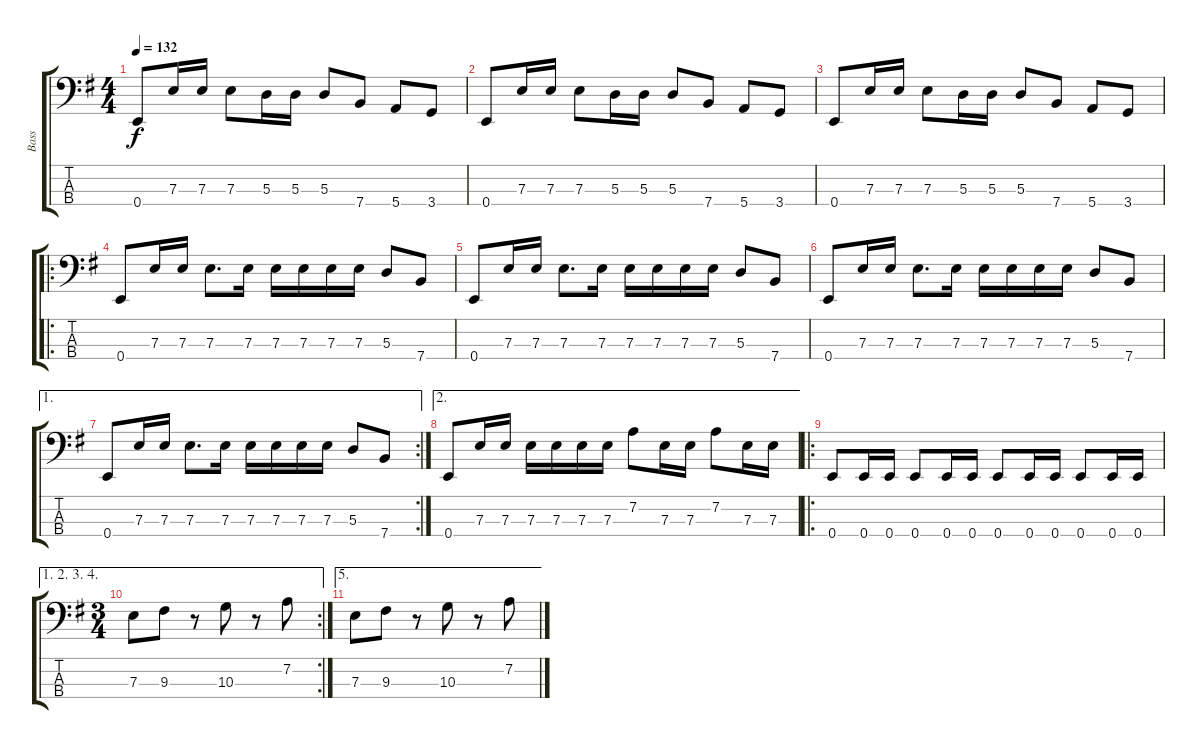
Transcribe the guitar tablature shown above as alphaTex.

\track ("Bass" "Bass") {instrument electricbasspick}
\staff {score tabs}
\tuning (G2 D2 A1 E1) {hide}
\ts (4 4)
\tempo 132
\clef f4
\ks g
0.4.8{dy f} 7.3.16 7.3.16 7.3.8 5.3.16 5.3.16 5.3.8 7.4.8 5.4.8 3.4.8 |
0.4.8 7.3.16 7.3.16 7.3.8 5.3.16 5.3.16 5.3.8 7.4.8 5.4.8 3.4.8 |
0.4.8 7.3.16 7.3.16 7.3.8 5.3.16 5.3.16 5.3.8 7.4.8 5.4.8 3.4.8 |
\ro
0.4.8 7.3.16 7.3.16 7.3.8{d} 7.3.16 7.3.16 7.3.16 7.3.16 7.3.16 5.3.8 7.4.8 |
0.4.8 7.3.16 7.3.16 7.3.8{d} 7.3.16 7.3.16 7.3.16 7.3.16 7.3.16 5.3.8 7.4.8 |
0.4.8 7.3.16 7.3.16 7.3.8{d} 7.3.16 7.3.16 7.3.16 7.3.16 7.3.16 5.3.8 7.4.8 |
\ae 1
\rc 2
0.4.8 7.3.16 7.3.16 7.3.8{d} 7.3.16 7.3.16 7.3.16 7.3.16 7.3.16 5.3.8 7.4.8 |
\ae 2
0.4.8 7.3.16 7.3.16 7.3.16 7.3.16 7.3.16 7.3.16 7.2.8 7.3.16 7.3.16 7.2.8 7.3.16 7.3.16 |
\ro
0.4.8 0.4.16 0.4.16 0.4.8 0.4.16 0.4.16 0.4.8 0.4.16 0.4.16 0.4.8 0.4.16 0.4.16 |
\ae (1 2 3 4)
\rc 2
\ts (3 4)
7.3.8 9.3.8 r.8 10.3.8 r.8 7.2.8 |
\ae 5
7.3.8 9.3.8 r.8 10.3.8 r.8 7.2.8
